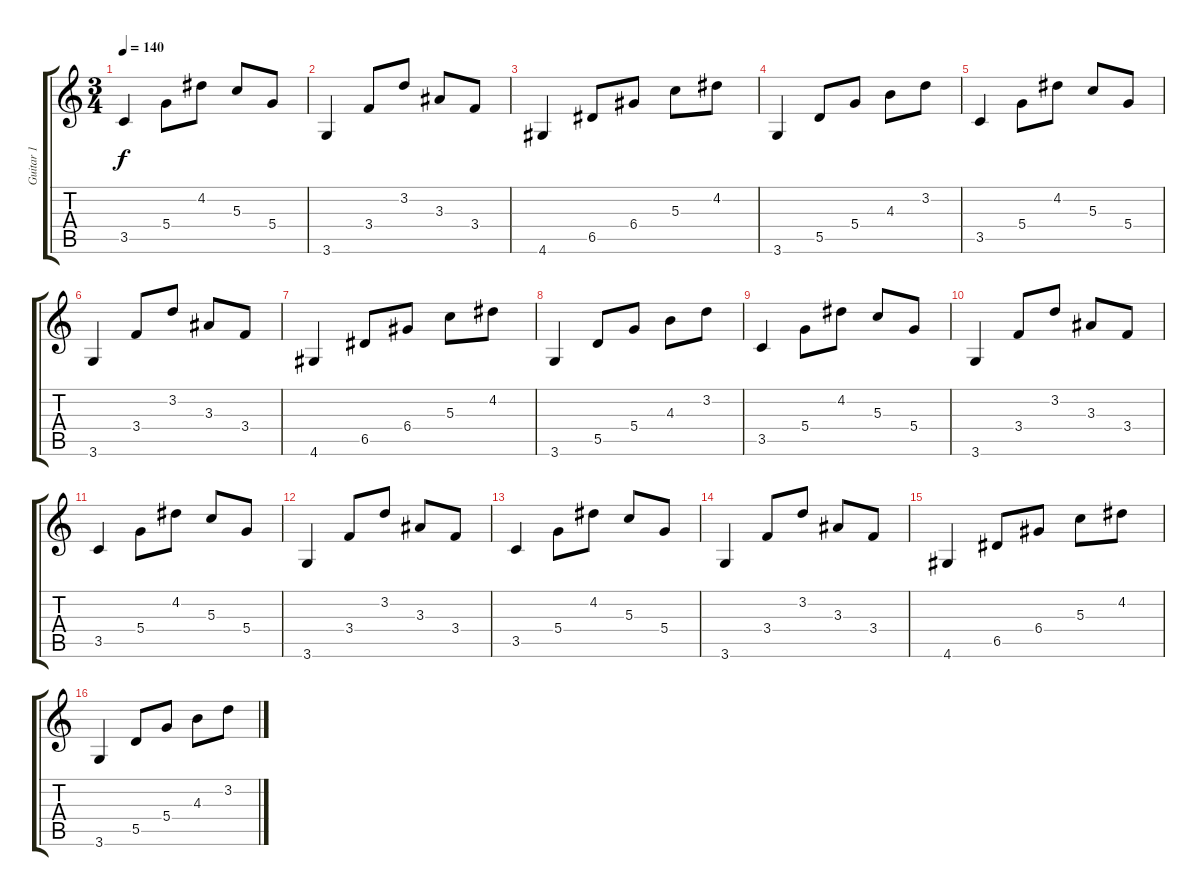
\track ("Guitar 1" "Guitar 1") {instrument acousticguitarsteel}
\staff {score tabs}
\tuning (E4 B3 G3 D3 A2 E2) {hide}
\ts (3 4)
\tempo 140
\clef g2
\ks c
3.5.4{dy f} 5.4.8 4.2.8 5.3.8 5.4.8 |
3.6.4 3.4.8 3.2.8 3.3.8 3.4.8 |
4.6.4 6.5.8 6.4.8 5.3.8 4.2.8 |
3.6.4 5.5.8 5.4.8 4.3.8 3.2.8 |
3.5.4 5.4.8 4.2.8 5.3.8 5.4.8 |
3.6.4 3.4.8 3.2.8 3.3.8 3.4.8 |
4.6.4 6.5.8 6.4.8 5.3.8 4.2.8 |
3.6.4 5.5.8 5.4.8 4.3.8 3.2.8 |
3.5.4 5.4.8 4.2.8 5.3.8 5.4.8 |
3.6.4 3.4.8 3.2.8 3.3.8 3.4.8 |
3.5.4 5.4.8 4.2.8 5.3.8 5.4.8 |
3.6.4 3.4.8 3.2.8 3.3.8 3.4.8 |
3.5.4 5.4.8 4.2.8 5.3.8 5.4.8 |
3.6.4 3.4.8 3.2.8 3.3.8 3.4.8 |
4.6.4 6.5.8 6.4.8 5.3.8 4.2.8 |
3.6.4 5.5.8 5.4.8 4.3.8 3.2.8
